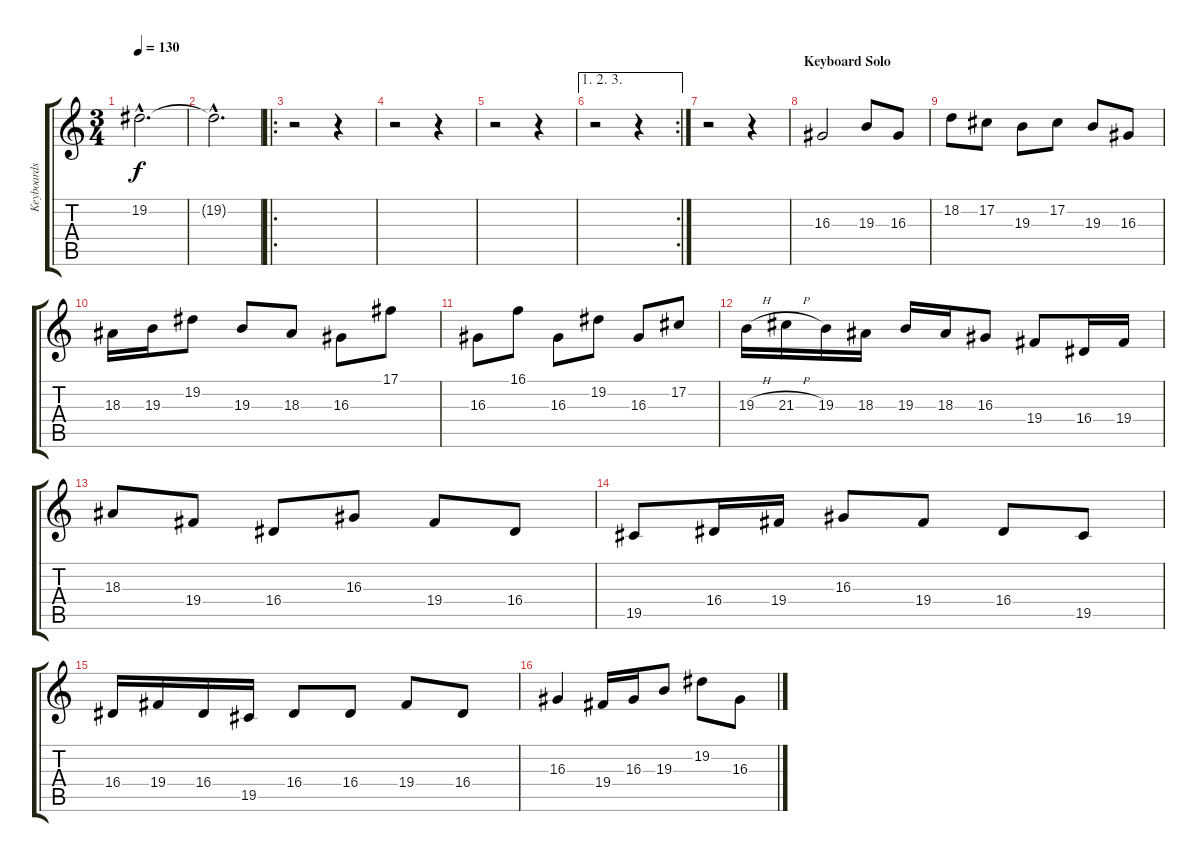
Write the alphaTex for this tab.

\track ("Keyboards" "Keyboards") {instrument piccolo}
\staff {score tabs}
\tuning (Db4 Ab3 E3 B2 Gb2 Db2) {hide}
\ts (3 4)
\tempo 130
\clef g2
\ks c
19.2{hac}.2{d dy f} |
19.2{hac t}.2{d} |
\ro
r.2 r.4 |
r.2 r.4 |
r.2 r.4 |
\ae (1 2 3)
\rc 2
r.2 r.4 |
r.2 r.4 |
\section ("" "Keyboard Solo")
16.3.2 19.3.8 16.3.8 |
18.2.8 17.2.8 19.3.8 17.2.8 19.3.8 16.3.8 |
18.3.16 19.3.16 19.2.8 19.3.8 18.3.8 16.3.8 17.1.8 |
16.3.8 16.1.8 16.3.8 19.2.8 16.3.8 17.2.8 |
19.3{h}.16 21.3{h}.16 19.3.16 18.3.16 19.3.16 18.3.16 16.3.8 19.4.8 16.4.16 19.4.16 |
18.3.8 19.4.8 16.4.8 16.3.8 19.4.8 16.4.8 |
19.5.8 16.4.16 19.4.16 16.3.8 19.4.8 16.4.8 19.5.8 |
16.4.16 19.4.16 16.4.16 19.5.16 16.4.8 16.4.8 19.4.8 16.4.8 |
16.3.4 19.4.16 16.3.16 19.3.8 19.2.8 16.3.8
